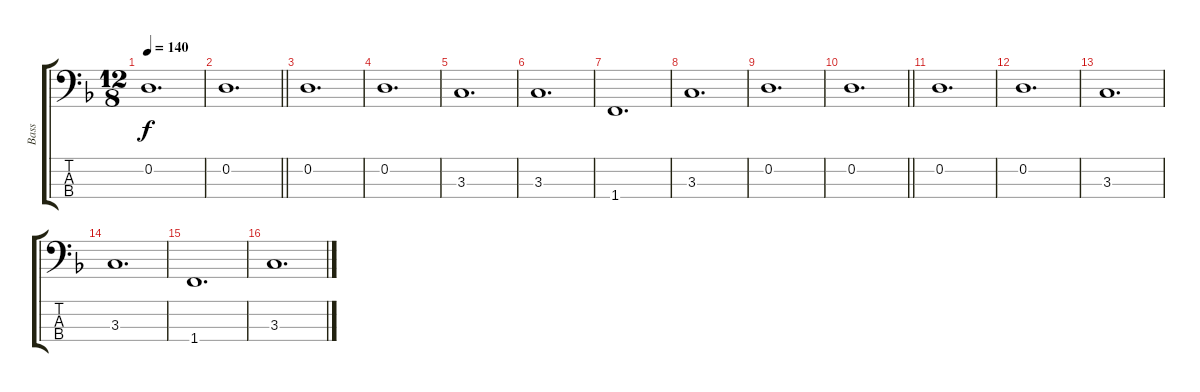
\track ("Bass" "Bass") {instrument electricbassfinger}
\staff {score tabs}
\tuning (G2 D2 A1 E1) {hide}
\ts (12 8)
\tempo 140
\clef f4
\ks f
0.2.1{d dy f} |
\barLineRight lightlight
0.2.1{d} |
0.2.1{d instrument stringensemble1} |
0.2.1{d} |
3.3.1{d} |
3.3.1{d} |
1.4.1{d} |
3.3.1{d} |
0.2.1{d} |
\barLineRight lightlight
0.2.1{d} |
0.2.1{d instrument stringensemble1} |
0.2.1{d} |
3.3.1{d} |
3.3.1{d} |
1.4.1{d} |
3.3.1{d}
